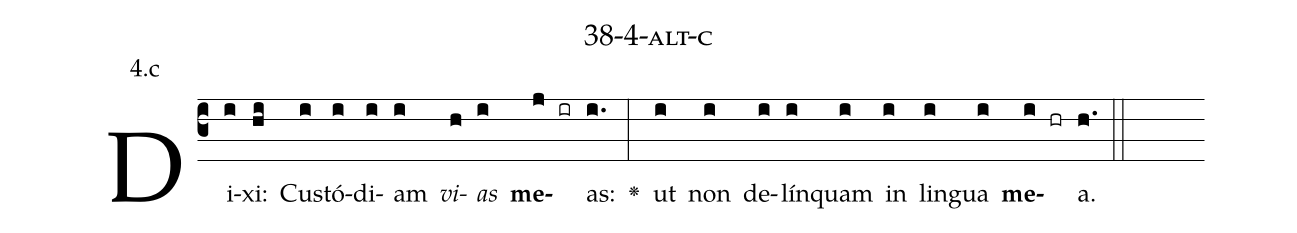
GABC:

name: 38-4-alt-c;
annotation: 4.c;
%%
(c3)Di(i)xi:(hi) Cus(i)tó(i)di(i)am(i) <i>vi</i>(h)<i>as</i>(i) <b>me</b>(j ir)as:(i.) <v>\greheightstar</v>(:) ut(i) non(i) de(i)lín(i)quam(i) in(i) lin(i)gua(i) <b>me</b>(i hr)a.(h.) (::)


%E(i) u(i) o(i) u(i) a(i) e.(h.) (::)
